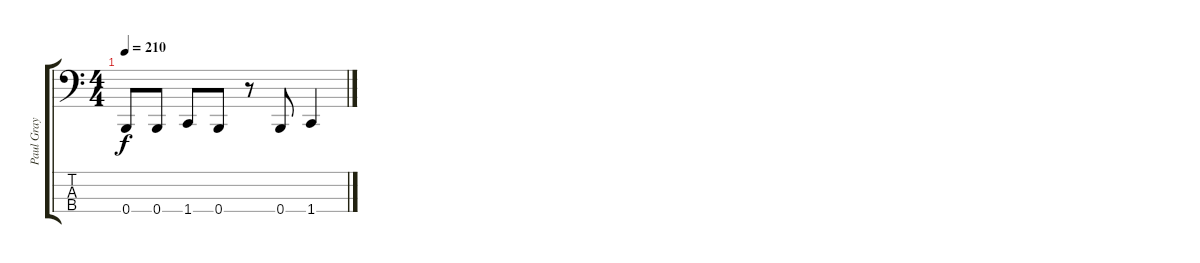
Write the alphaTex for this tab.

\track ("Paul Gray" "Paul Gray") {instrument electricbasspick}
\staff {score tabs}
\tuning (E2 B1 Gb1 B0) {hide}
\ts (4 4)
\tempo 210
\clef f4
\ks c
0.4.8{dy f} 0.4.8 1.4.8 0.4.8 r.8 0.4.8 1.4.4
